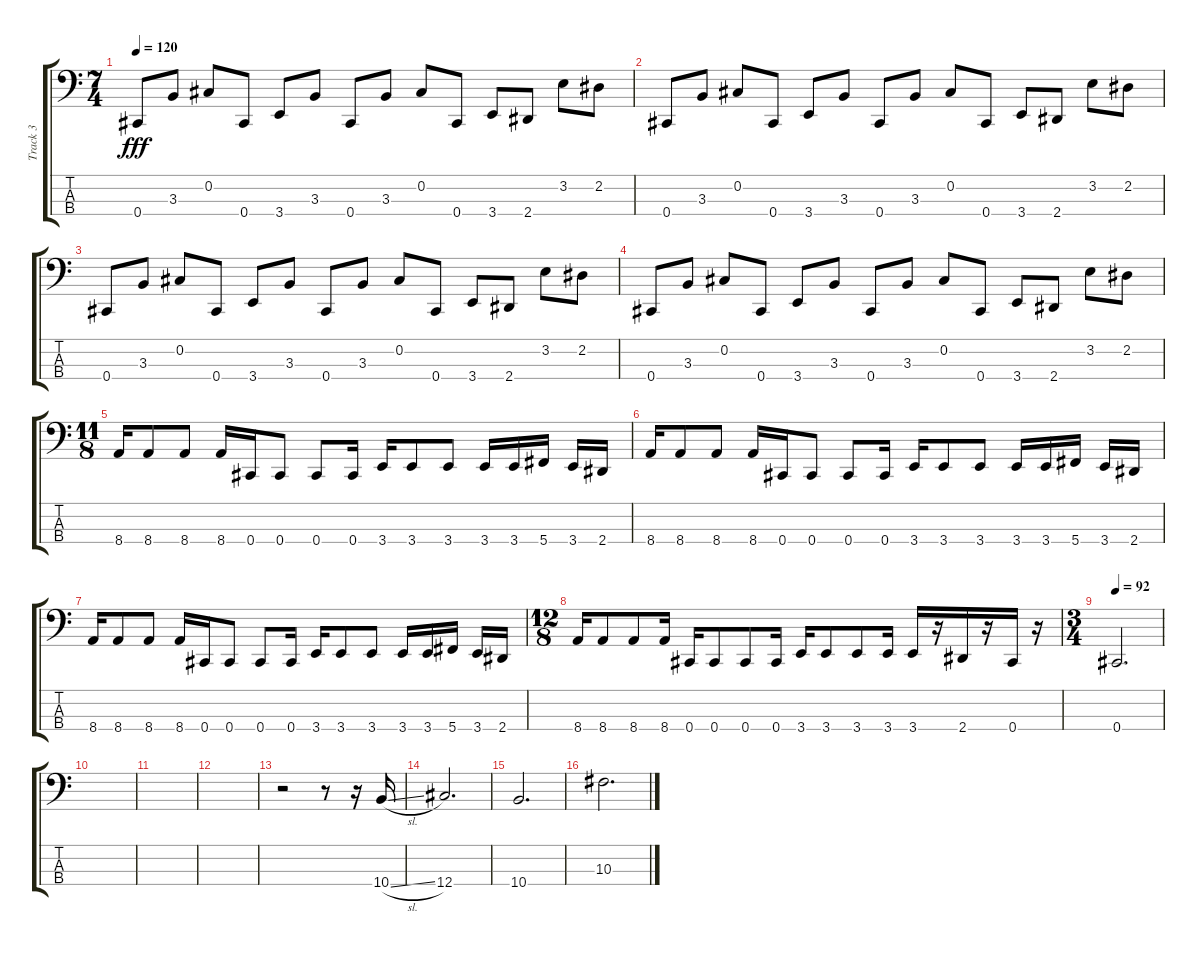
\track ("Track 3" "Track 3") {instrument electricbassfinger}
\staff {score tabs}
\tuning (Gb2 Db2 Ab1 Db1) {hide}
\ts (7 4)
\tempo 120
\clef f4
\ks c
0.4.8{dy fff} 3.3.8 0.2.8 0.4.8 3.4.8 3.3.8 0.4.8 3.3.8 0.2.8 0.4.8 3.4.8 2.4.8 3.2.8 2.2.8 |
0.4.8 3.3.8 0.2.8 0.4.8 3.4.8 3.3.8 0.4.8 3.3.8 0.2.8 0.4.8 3.4.8 2.4.8 3.2.8 2.2.8 |
0.4.8 3.3.8 0.2.8 0.4.8 3.4.8 3.3.8 0.4.8 3.3.8 0.2.8 0.4.8 3.4.8 2.4.8 3.2.8 2.2.8 |
0.4.8 3.3.8 0.2.8 0.4.8 3.4.8 3.3.8 0.4.8 3.3.8 0.2.8 0.4.8 3.4.8 2.4.8 3.2.8 2.2.8 |
\ts (11 8)
8.4.16 8.4.8 8.4.8 8.4.16 0.4.16 0.4.8 0.4.8 0.4.16 3.4.16 3.4.8 3.4.8 3.4.16 3.4.16 5.4.16 3.4.16 2.4.16 |
8.4.16 8.4.8 8.4.8 8.4.16 0.4.16 0.4.8 0.4.8 0.4.16 3.4.16 3.4.8 3.4.8 3.4.16 3.4.16 5.4.16 3.4.16 2.4.16 |
8.4.16 8.4.8 8.4.8 8.4.16 0.4.16 0.4.8 0.4.8 0.4.16 3.4.16 3.4.8 3.4.8 3.4.16 3.4.16 5.4.16 3.4.16 2.4.16 |
\ts (12 8)
8.4.16 8.4.8 8.4.8 8.4.16 0.4.16 0.4.8 0.4.8 0.4.16 3.4.16 3.4.8 3.4.8 3.4.16 3.4.16 r.16 2.4.16 r.16 0.4.16 r.16 |
\ts (3 4)
\tempo 92
0.4.2{d} |
|
|
|
r.2 r.8 r.16 10.4{sl}.16 |
12.4.2{d} |
10.4.2{d} |
10.3.2{d}
